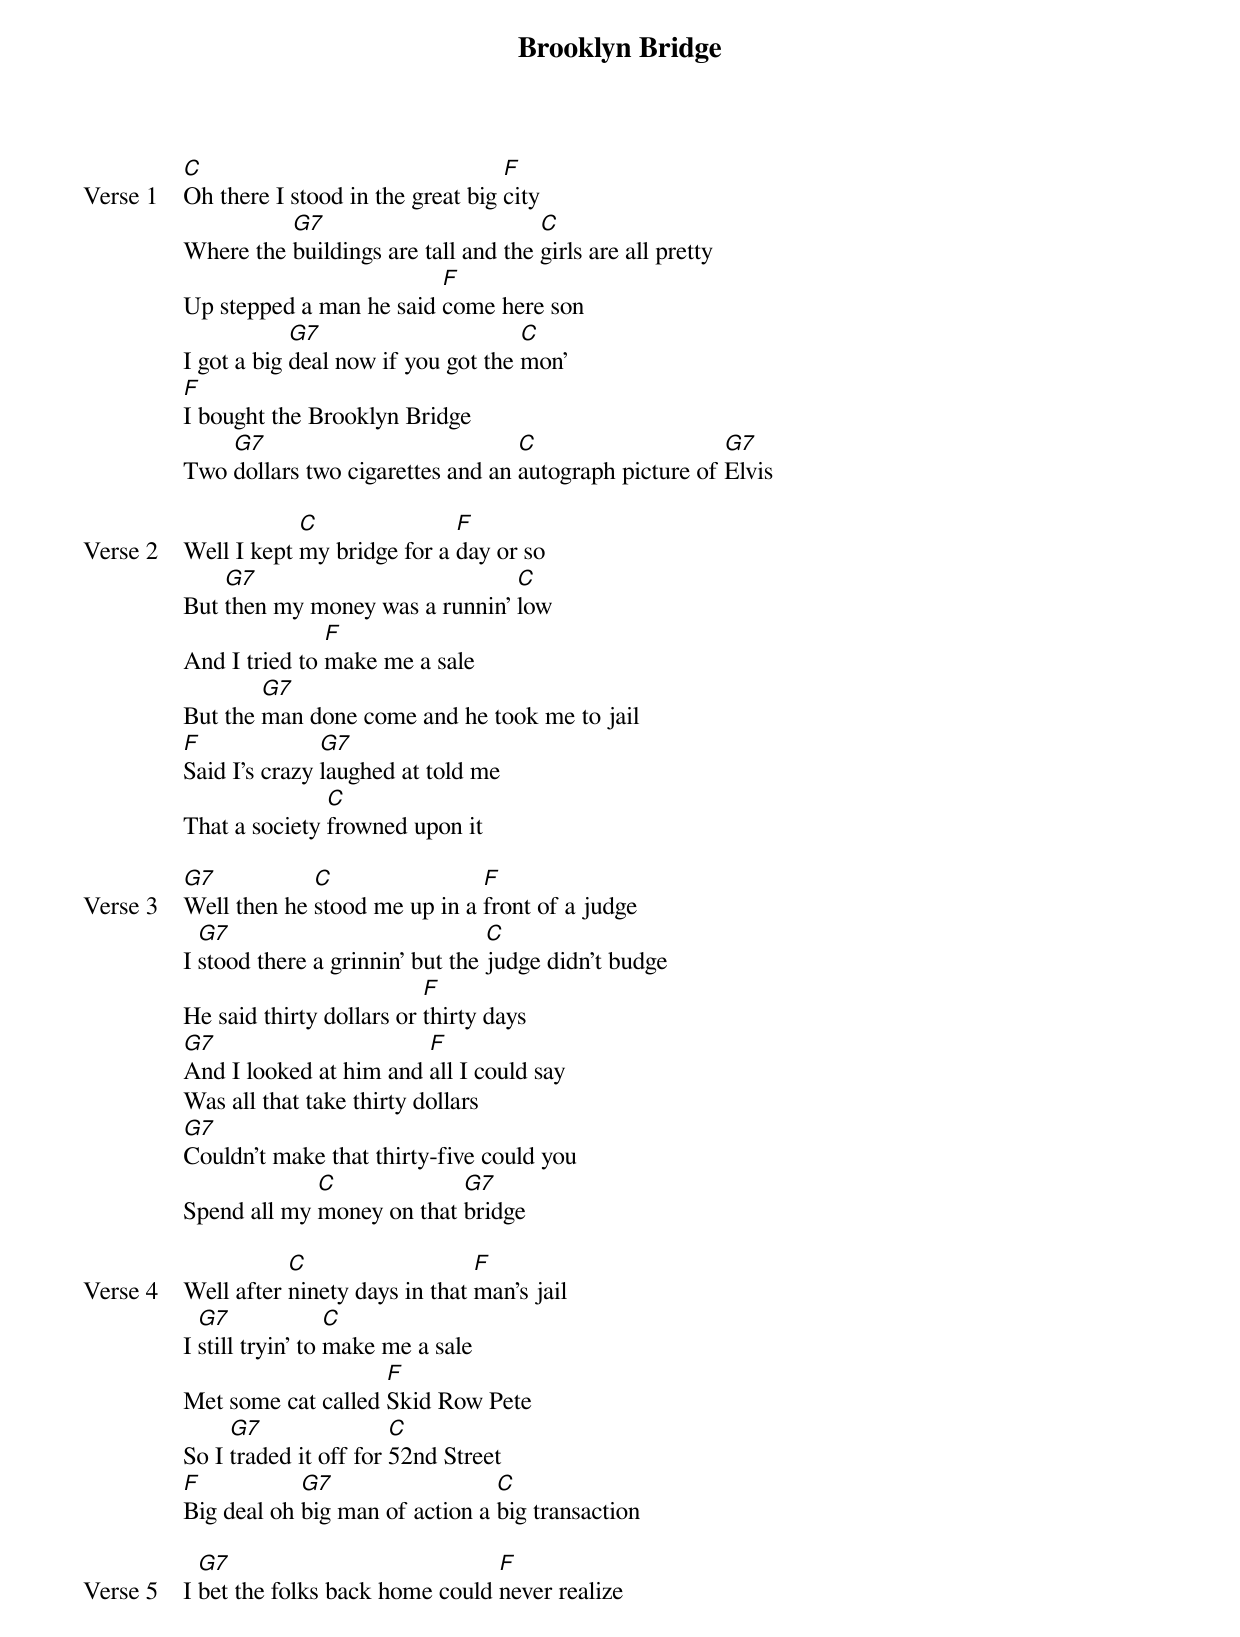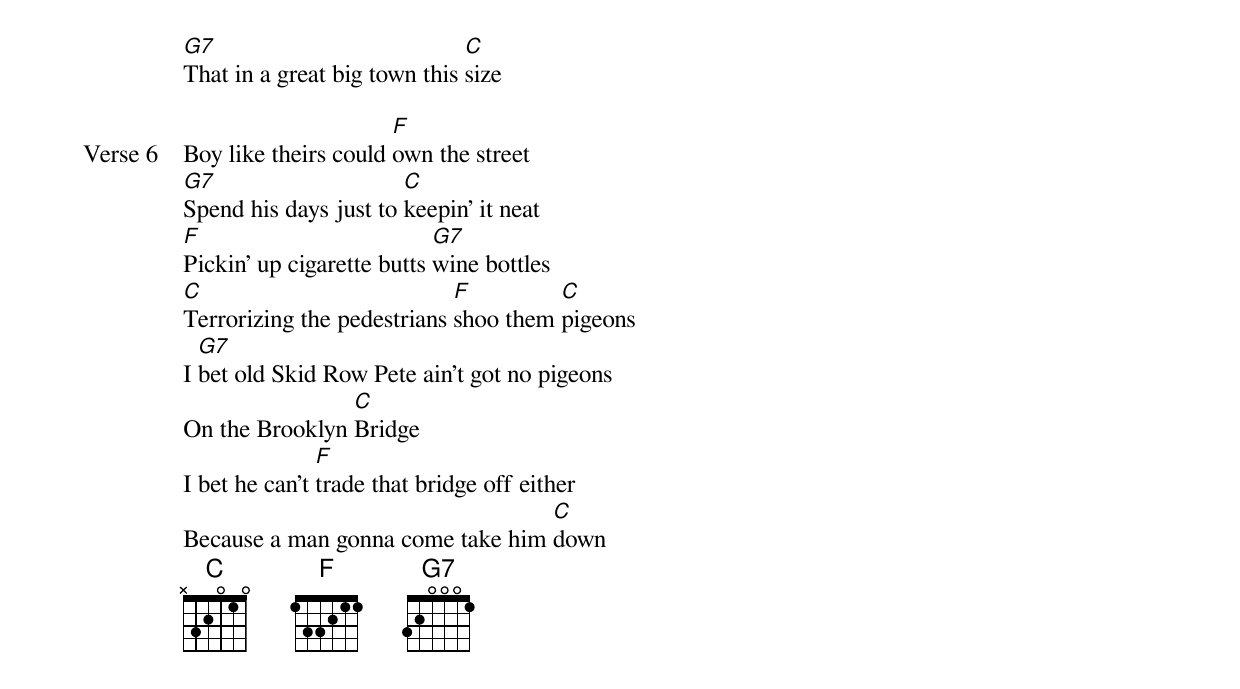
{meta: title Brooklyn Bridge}
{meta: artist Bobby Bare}
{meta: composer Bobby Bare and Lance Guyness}
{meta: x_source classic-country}
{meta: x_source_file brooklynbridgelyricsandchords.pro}
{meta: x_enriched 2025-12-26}

{start_of_verse: Verse 1}
[C]Oh there I stood in the great big [F]city
Where the [G7]buildings are tall and the [C]girls are all pretty
Up stepped a man he said [F]come here son
I got a big [G7]deal now if you got the [C]mon'
[F]I bought the Brooklyn Bridge
Two [G7]dollars two cigarettes and an [C]autograph picture of [G7]Elvis
{end_of_verse}

{start_of_verse: Verse 2}
Well I kept [C]my bridge for a [F]day or so
But [G7]then my money was a runnin' [C]low
And I tried to [F]make me a sale
But the [G7]man done come and he took me to jail
[F]Said I's crazy [G7]laughed at told me
That a society [C]frowned upon it
{end_of_verse}

{start_of_verse: Verse 3}
[G7]Well then he [C]stood me up in a [F]front of a judge
I [G7]stood there a grinnin' but the [C]judge didn't budge
He said thirty dollars or [F]thirty days
[G7]And I looked at him and [F]all I could say
Was all that take thirty dollars
[G7]Couldn't make that thirty-five could you
Spend all my [C]money on that [G7]bridge
{end_of_verse}

{start_of_verse: Verse 4}
Well after [C]ninety days in that [F]man's jail
I [G7]still tryin' to [C]make me a sale
Met some cat called [F]Skid Row Pete
So I [G7]traded it off for [C]52nd Street
[F]Big deal oh [G7]big man of action a [C]big transaction
{end_of_verse}

{start_of_verse: Verse 5}
I [G7]bet the folks back home could [F]never realize
[G7]That in a great big town this [C]size
{end_of_verse}

{start_of_verse: Verse 6}
Boy like theirs could [F]own the street
[G7]Spend his days just to [C]keepin' it neat
[F]Pickin' up cigarette butts [G7]wine bottles
[C]Terrorizing the pedestrians [F]shoo them [C]pigeons
I [G7]bet old Skid Row Pete ain't got no pigeons
On the Brooklyn [C]Bridge
I bet he can’t [F]trade that bridge off either
Because a man gonna come take him [C]down
{end_of_verse}
